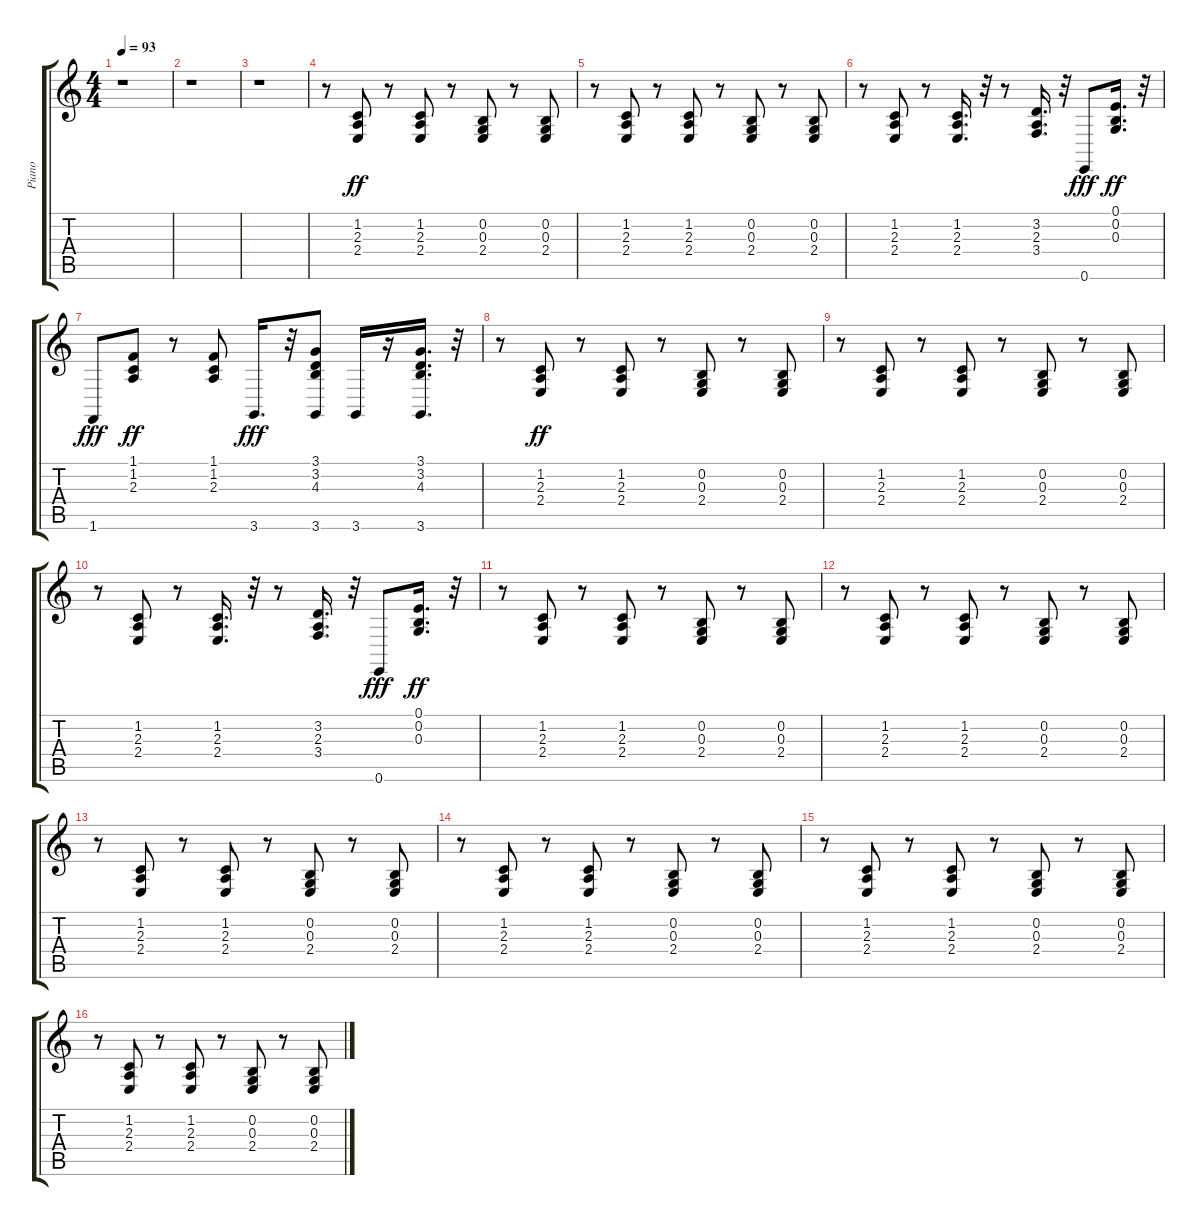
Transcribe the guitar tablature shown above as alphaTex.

\track ("Piano" "Piano") {instrument acousticgrandpiano}
\staff {score tabs}
\tuning (E4 B3 G3 D3 A2 E2) {hide}
\ts (4 4)
\tempo 93
\clef g2
\ks c
r.1{dy ff} |
r.1 |
r.1 |
r.8 (1.2 2.3 2.4).8 r.8 (1.2 2.3 2.4).8 r.8 (0.2 0.3 2.4).8 r.8 (0.2 0.3 2.4).8 |
r.8 (1.2 2.3 2.4).8 r.8 (1.2 2.3 2.4).8 r.8 (0.2 0.3 2.4).8 r.8 (0.2 0.3 2.4).8 |
r.8 (1.2 2.3 2.4).8 r.8 (1.2 2.3 2.4).16{d} r.32 r.8 (3.2 2.3 3.4).16{d} r.32 0.6.8{dy fff} (0.1 0.2 0.3).16{d dy ff} r.32 |
1.6.8{dy fff} (1.1 1.2 2.3).8{dy ff} r.8 (1.1 1.2 2.3).8 3.6.16{d dy fff} r.32 (3.1 3.2 4.3 3.6).8 3.6.16 r.16 (3.1 3.2 4.3 3.6).16{d} r.32 |
r.8 (1.2 2.3 2.4).8{dy ff} r.8 (1.2 2.3 2.4).8 r.8 (0.2 0.3 2.4).8 r.8 (0.2 0.3 2.4).8 |
r.8 (1.2 2.3 2.4).8 r.8 (1.2 2.3 2.4).8 r.8 (0.2 0.3 2.4).8 r.8 (0.2 0.3 2.4).8 |
r.8 (1.2 2.3 2.4).8 r.8 (1.2 2.3 2.4).16{d} r.32 r.8 (3.2 2.3 3.4).16{d} r.32 0.6.8{dy fff} (0.1 0.2 0.3).16{d dy ff} r.32 |
r.8 (1.2 2.3 2.4).8 r.8 (1.2 2.3 2.4).8 r.8 (0.2 0.3 2.4).8 r.8 (0.2 0.3 2.4).8 |
r.8 (1.2 2.3 2.4).8 r.8 (1.2 2.3 2.4).8 r.8 (0.2 0.3 2.4).8 r.8 (0.2 0.3 2.4).8 |
r.8 (1.2 2.3 2.4).8 r.8 (1.2 2.3 2.4).8 r.8 (0.2 0.3 2.4).8 r.8 (0.2 0.3 2.4).8 |
r.8 (1.2 2.3 2.4).8 r.8 (1.2 2.3 2.4).8 r.8 (0.2 0.3 2.4).8 r.8 (0.2 0.3 2.4).8 |
r.8 (1.2 2.3 2.4).8 r.8 (1.2 2.3 2.4).8 r.8 (0.2 0.3 2.4).8 r.8 (0.2 0.3 2.4).8 |
r.8 (1.2 2.3 2.4).8 r.8 (1.2 2.3 2.4).8 r.8 (0.2 0.3 2.4).8 r.8 (0.2 0.3 2.4).8
